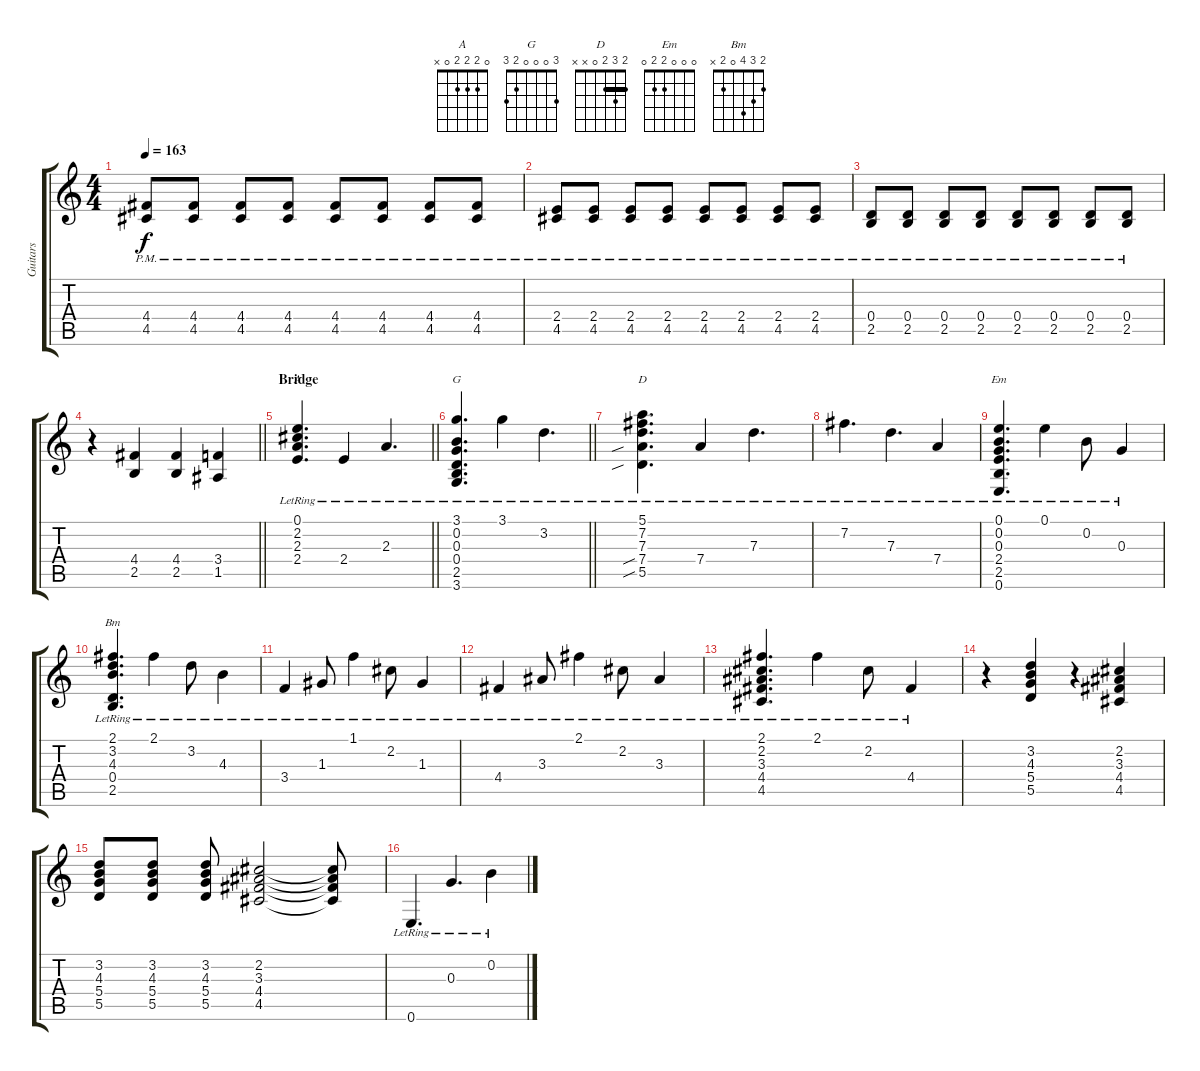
\track ("Guitars" "Guitars") {instrument distortionguitar}
\staff {score tabs}
\tuning (E4 B3 G3 D3 A2 E2) {hide}
\chord ("A" 0 2 2 2 0 x)
\chord ("G" 3 0 0 0 2 3)
\chord ("D" 2 3 2 0 x x) {barre 2}
\chord ("Em" 0 0 0 2 2 0)
\chord ("Bm" 2 3 4 0 2 x)
\ts (4 4)
\tempo 163
\clef g2
\ks c
(4.4{pm} 4.5{pm}).8{dy f} (4.4{pm} 4.5{pm}).8 (4.4{pm} 4.5{pm}).8 (4.4{pm} 4.5{pm}).8 (4.4{pm} 4.5{pm}).8 (4.4{pm} 4.5{pm}).8 (4.4{pm} 4.5{pm}).8 (4.4{pm} 4.5{pm}).8 |
(2.4{pm} 4.5{pm}).8 (2.4{pm} 4.5{pm}).8 (2.4{pm} 4.5{pm}).8 (2.4{pm} 4.5{pm}).8 (2.4{pm} 4.5{pm}).8 (2.4{pm} 4.5{pm}).8 (2.4{pm} 4.5{pm}).8 (2.4{pm} 4.5{pm}).8 |
(0.4{pm} 2.5{pm}).8 (0.4{pm} 2.5{pm}).8 (0.4{pm} 2.5{pm}).8 (0.4{pm} 2.5{pm}).8 (0.4{pm} 2.5{pm}).8 (0.4{pm} 2.5{pm}).8 (0.4{pm} 2.5{pm}).8 (0.4{pm} 2.5{pm}).8 |
\barLineRight lightlight
r.4{volume 13 instrument distortionguitar} (4.4 2.5).4 (4.4 2.5).4 (3.4 1.5).4 |
\section ("" "Bridge")
\barLineRight lightlight
(0.1{lr} 2.2{lr} 2.3{lr} 2.4{lr}).4{d ch "A" volume 13 instrument acousticguitarsteel} 2.4{lr}.4 2.3{lr}.4{d} |
\section ("" "")
\barLineRight lightlight
(3.1{lr} 0.2{lr} 0.3{lr} 0.4{lr} 2.5{lr} 3.6{lr}).4{d ch "G"} 3.1{lr}.4 3.2{lr}.4{d} |
(5.1{lr} 7.2{lr} 7.3{lr} 7.4{sib lr} 5.5{sib lr}).4{d ch "D"} 7.4{lr}.4 7.3{lr}.4{d} |
7.2{lr}.4{d} 7.3{lr}.4{d} 7.4{lr}.4 |
(0.1{lr} 0.2{lr} 0.3{lr} 2.4{lr} 2.5{lr} 0.6{lr}).4{d ch "Em"} 0.1{lr}.4 0.2{lr}.8 0.3{lr}.4 |
(2.1{lr} 3.2{lr} 4.3{lr} 0.4{lr} 2.5{lr}).4{d ch "Bm"} 2.1{lr}.4 3.2{lr}.8 4.3{lr}.4 |
3.4{lr}.4 1.3{lr}.8 1.1{lr}.4 2.2{lr}.8 1.3{lr}.4 |
4.4{lr}.4 3.3{lr}.8 2.1{lr}.4 2.2{lr}.8 3.3{lr}.4 |
(2.1{lr} 2.2{lr} 3.3{lr} 4.4{lr} 4.5{lr}).4{d} 2.1{lr}.4 2.2{lr}.8 4.4{lr}.4 |
r.4 (3.2 4.3 5.4 5.5).4 r.4 (2.2 3.3 4.4 4.5).4 |
(3.2 4.3 5.4 5.5).8 (3.2 4.3 5.4 5.5).8 (3.2 4.3 5.4 5.5).8 (2.2 3.3 4.4 4.5).2 (2.2{t} 3.3{t} 4.4{t} 4.5{t}).8 |
0.6{lr}.4{d} 0.3{lr}.4{d} 0.2{lr}.4
